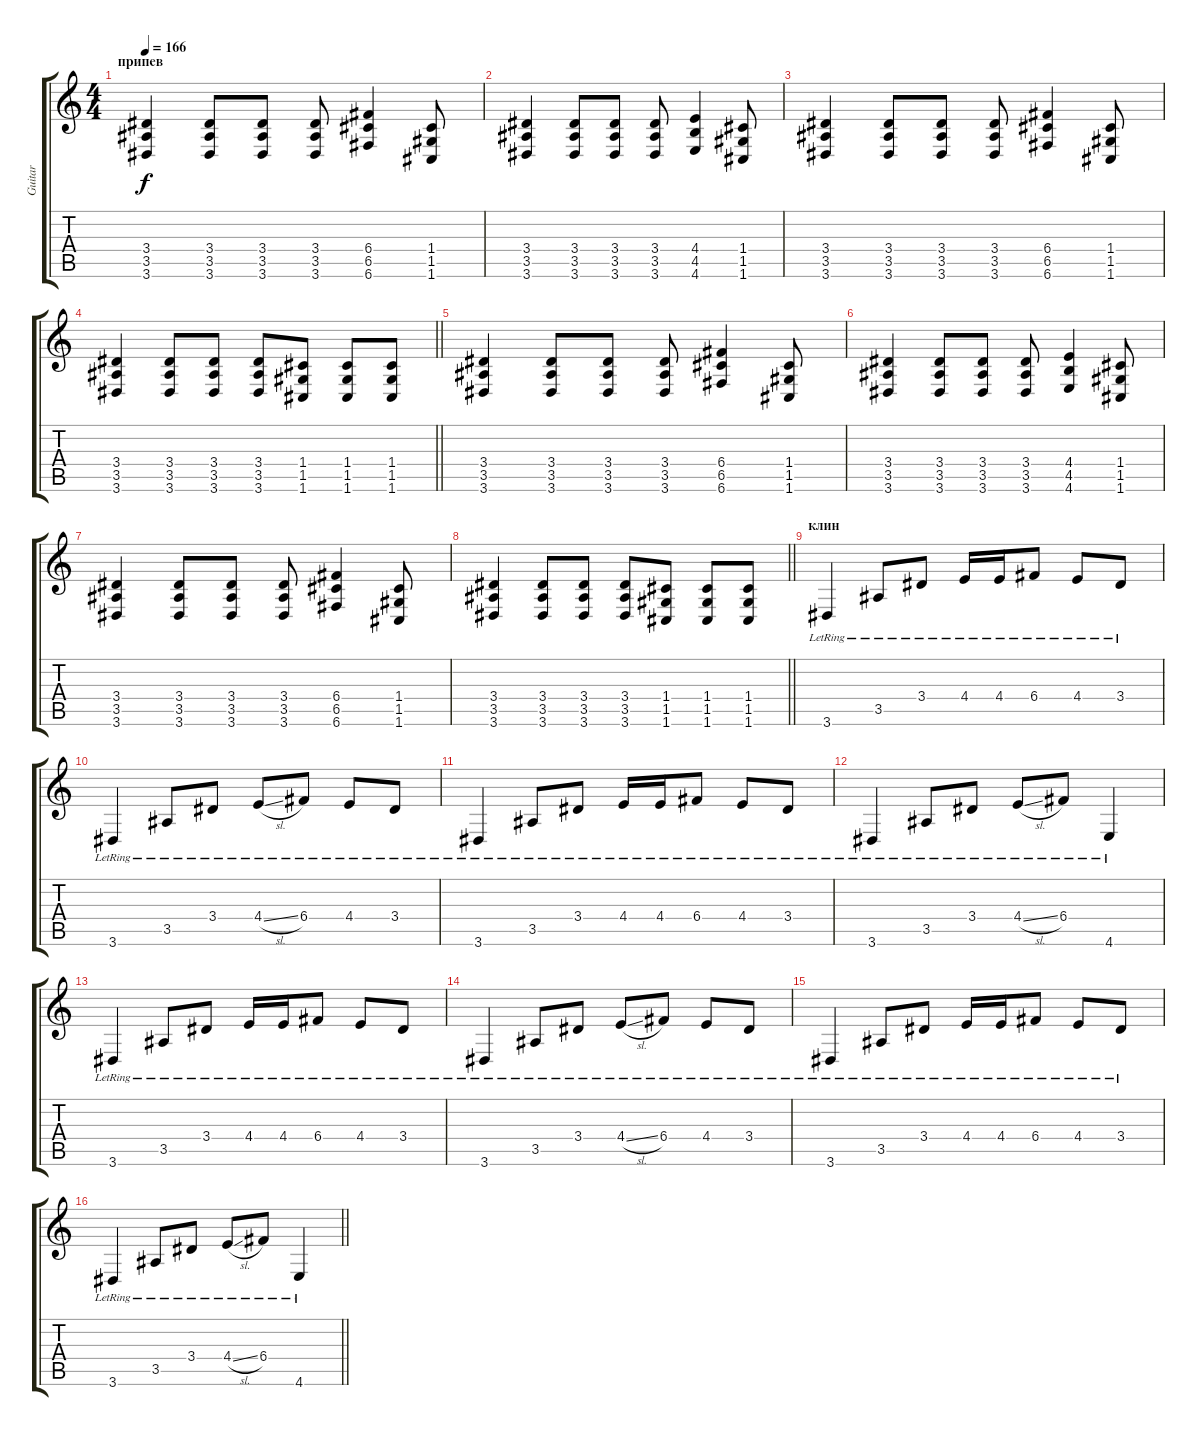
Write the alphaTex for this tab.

\track ("Guitar" "Guitar") {instrument distortionguitar}
\staff {score tabs}
\tuning (D4 A3 F3 C3 G2 C2) {hide}
\ts (4 4)
\section ("" "припев")
\tempo 166
\clef g2
\ks c
(3.4 3.5 3.6).4{dy f} (3.4 3.5 3.6).8 (3.4 3.5 3.6).8 (3.4 3.5 3.6).8 (6.4 6.5 6.6).4 (1.4 1.5 1.6).8 |
(3.4 3.5 3.6).4 (3.4 3.5 3.6).8 (3.4 3.5 3.6).8 (3.4 3.5 3.6).8 (4.4 4.5 4.6).4 (1.4 1.5 1.6).8 |
(3.4 3.5 3.6).4 (3.4 3.5 3.6).8 (3.4 3.5 3.6).8 (3.4 3.5 3.6).8 (6.4 6.5 6.6).4 (1.4 1.5 1.6).8 |
\barLineRight lightlight
(3.4 3.5 3.6).4 (3.4 3.5 3.6).8 (3.4 3.5 3.6).8 (3.4 3.5 3.6).8 (1.4 1.5 1.6).8 (1.4 1.5 1.6).8 (1.4 1.5 1.6).8 |
(3.4 3.5 3.6).4 (3.4 3.5 3.6).8 (3.4 3.5 3.6).8 (3.4 3.5 3.6).8 (6.4 6.5 6.6).4 (1.4 1.5 1.6).8 |
(3.4 3.5 3.6).4 (3.4 3.5 3.6).8 (3.4 3.5 3.6).8 (3.4 3.5 3.6).8 (4.4 4.5 4.6).4 (1.4 1.5 1.6).8 |
(3.4 3.5 3.6).4 (3.4 3.5 3.6).8 (3.4 3.5 3.6).8 (3.4 3.5 3.6).8 (6.4 6.5 6.6).4 (1.4 1.5 1.6).8 |
\barLineRight lightlight
(3.4 3.5 3.6).4 (3.4 3.5 3.6).8 (3.4 3.5 3.6).8 (3.4 3.5 3.6).8 (1.4 1.5 1.6).8 (1.4 1.5 1.6).8 (1.4 1.5 1.6).8 |
\section ("" "клин")
3.6{lr}.4{instrument electricguitarclean} 3.5{lr}.8 3.4{lr}.8 4.4{lr}.16 4.4{lr}.16 6.4{lr}.8 4.4{lr}.8 3.4{lr}.8 |
3.6{lr}.4 3.5{lr}.8 3.4{lr}.8 4.4{sl lr}.8 6.4{lr}.8 4.4{lr}.8 3.4{lr}.8 |
3.6{lr}.4 3.5{lr}.8 3.4{lr}.8 4.4{lr}.16 4.4{lr}.16 6.4{lr}.8 4.4{lr}.8 3.4{lr}.8 |
3.6{lr}.4 3.5{lr}.8 3.4{lr}.8 4.4{sl lr}.8 6.4{lr}.8 4.6{lr}.4 |
3.6{lr}.4 3.5{lr}.8 3.4{lr}.8 4.4{lr}.16 4.4{lr}.16 6.4{lr}.8 4.4{lr}.8 3.4{lr}.8 |
3.6{lr}.4 3.5{lr}.8 3.4{lr}.8 4.4{sl lr}.8 6.4{lr}.8 4.4{lr}.8 3.4{lr}.8 |
3.6{lr}.4 3.5{lr}.8 3.4{lr}.8 4.4{lr}.16 4.4{lr}.16 6.4{lr}.8 4.4{lr}.8 3.4{lr}.8 |
\barLineRight lightlight
3.6{lr}.4 3.5{lr}.8 3.4{lr}.8 4.4{sl lr}.8 6.4{lr}.8 4.6{lr}.4
